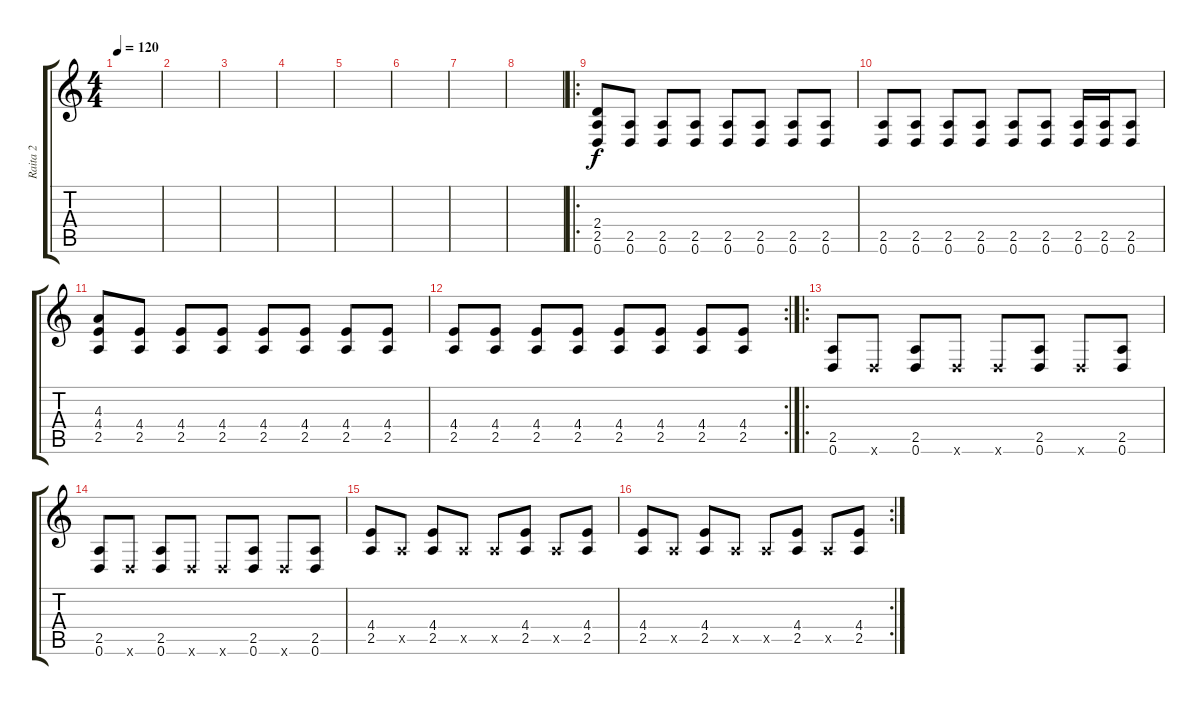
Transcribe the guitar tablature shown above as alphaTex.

\track ("Raita 2" "Raita 2") {instrument distortionguitar}
\staff {score tabs}
\tuning (D4 A3 F3 C3 G2 D2) {hide}
\ts (4 4)
\tempo 120
\clef g2
\ks c
|
|
|
|
|
|
|
|
\ro
(2.4 2.5 0.6).8 (2.5 0.6).8 (2.5 0.6).8 (2.5 0.6).8 (2.5 0.6).8 (2.5 0.6).8 (2.5 0.6).8 (2.5 0.6).8 |
(2.5 0.6).8 (2.5 0.6).8 (2.5 0.6).8 (2.5 0.6).8 (2.5 0.6).8 (2.5 0.6).8 (2.5 0.6).16 (2.5 0.6).16 (2.5 0.6).8 |
(4.3 4.4 2.5).8 (4.4 2.5).8 (4.4 2.5).8 (4.4 2.5).8 (4.4 2.5).8 (4.4 2.5).8 (4.4 2.5).8 (4.4 2.5).8 |
\rc 2
(4.4 2.5).8 (4.4 2.5).8 (4.4 2.5).8 (4.4 2.5).8 (4.4 2.5).8 (4.4 2.5).8 (4.4 2.5).8 (4.4 2.5).8 |
\ro
(2.5 0.6).8 0.6{x}.8 (2.5 0.6).8 0.6{x}.8 0.6{x}.8 (2.5 0.6).8 0.6{x}.8 (2.5 0.6).8 |
(2.5 0.6).8 0.6{x}.8 (2.5 0.6).8 0.6{x}.8 0.6{x}.8 (2.5 0.6).8 0.6{x}.8 (2.5 0.6).8 |
(4.4 2.5).8 2.5{x}.8 (4.4 2.5).8 2.5{x}.8 2.5{x}.8 (4.4 2.5).8 2.5{x}.8 (4.4 2.5).8 |
\rc 2
(4.4 2.5).8 2.5{x}.8 (4.4 2.5).8 2.5{x}.8 2.5{x}.8 (4.4 2.5).8 2.5{x}.8 (4.4 2.5).8
